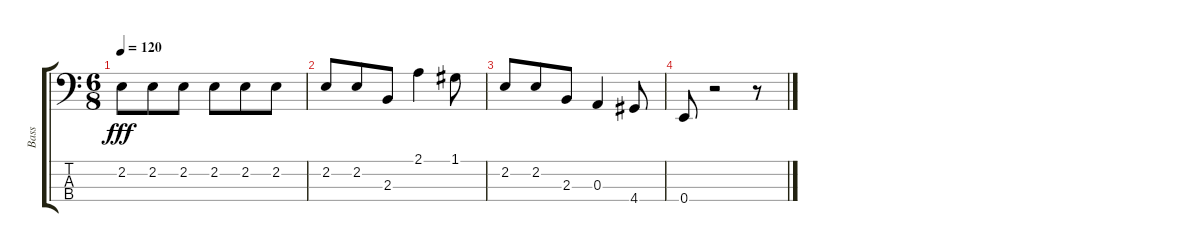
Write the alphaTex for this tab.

\track ("Bass" "Bass") {instrument electricbassfinger}
\staff {score tabs}
\tuning (G2 D2 A1 E1) {hide}
\ts (6 8)
\tempo 120
\clef f4
\ks c
2.2.8{dy fff} 2.2.8 2.2.8 2.2.8 2.2.8 2.2.8 |
2.2.8 2.2.8 2.3.8 2.1.4 1.1.8 |
2.2.8 2.2.8 2.3.8 0.3.4 4.4.8 |
0.4.8 r.2 r.8
